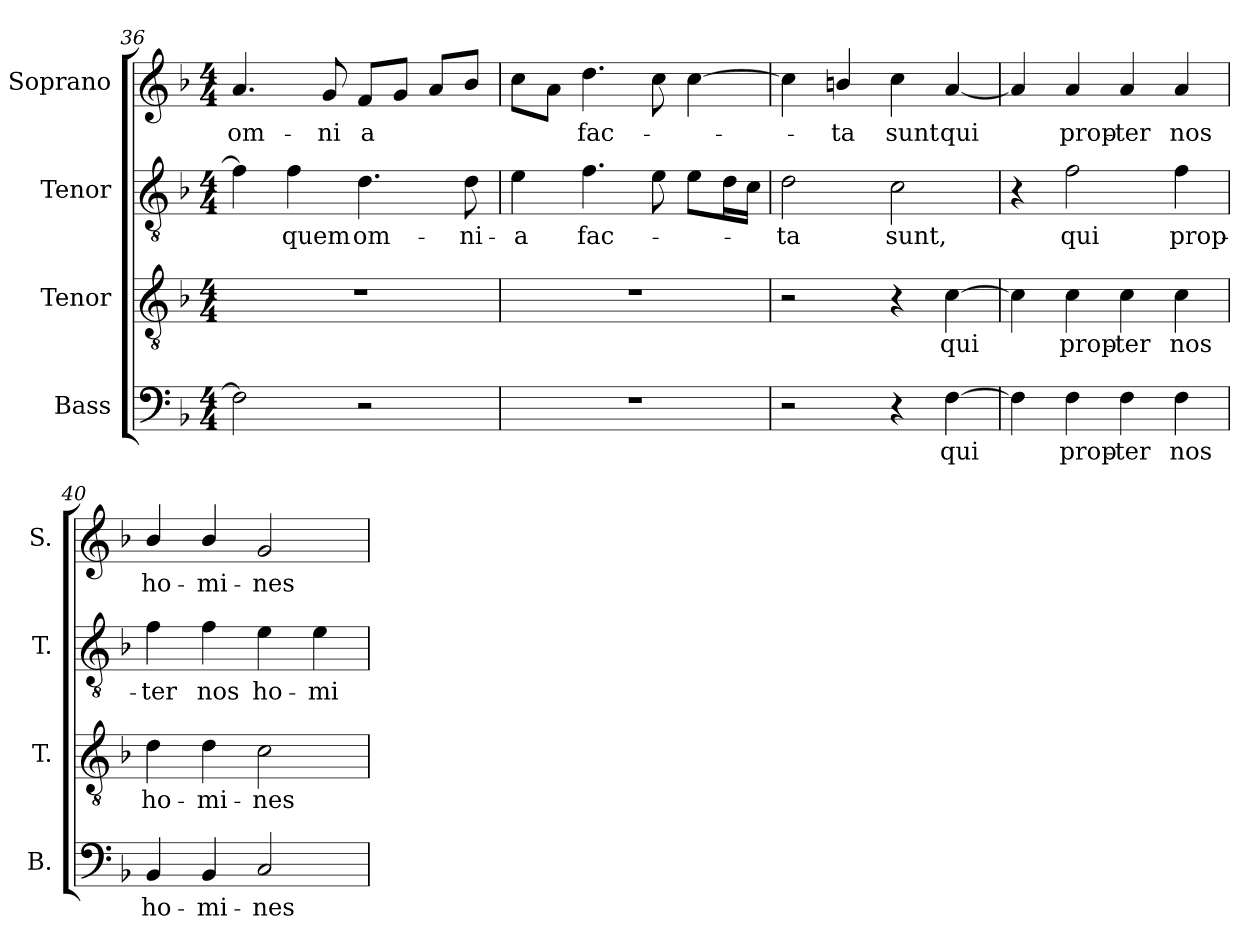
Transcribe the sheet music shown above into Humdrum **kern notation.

**kern	**text	**kern	**text	**kern	**text	**kern	**text
*part4	*part4	*part3	*part3	*part2	*part2	*part1	*part1
*staff4	*staff4	*staff3	*staff3	*staff2	*staff2	*staff1	*staff1
*I"Bass	*	*I"Tenor	*	*I"Tenor	*	*I"Soprano	*
*I'B.	*	*I'T.	*	*I'T.	*	*I'S.	*
!!LO:PB:g=z
*clefF4	*	*clefGv2	*	*clefGv2	*	*clefG2	*
*	*	*ITrd7c12	*	*ITrd7c12	*	*	*
*k[b-]	*	*k[b-]	*	*k[b-]	*	*k[b-]	*
*F:	*	*F:	*	*F:	*	*F:	*
*M4/4	*	*M4/4	*	*M4/4	*	*M4/4	*
=36	=36	=36	=36	=36	=36	=36	=36
!	!	!	!	!	!	!	!LO:LY:b:color=#000000
2Fi\]	.	1r	.	4Fi\]	.	4.ai/	om-
!	!	!	!	!	!LO:LY:b:color=#000000	!	!
.	.	.	.	4Fi\	quem	.	.
!	!	!	!	!	!	!	!LO:LY:b:color=#000000
.	.	.	.	.	.	8gi/	-ni
!	!	!	!	!	!LO:LY:b:color=#000000	!	!
!	!	!	!	!	!	!	!LO:LY:b:color=#000000
2r	.	.	.	4.Di\	om-	8fi/L	a
.	.	.	.	.	.	8gi/J	.
.	.	.	.	.	.	8ai/L	.
!	!	!	!	!	!LO:LY:b:color=#000000	!	!
.	.	.	.	8Di\	-ni-	8b-i/J	.
=37	=37	=37	=37	=37	=37	=37	=37
!	!	!	!	!	!LO:LY:b:color=#000000	!	!
1r	.	1r	.	4Ei\	-a	8cci\L	.
.	.	.	.	.	.	8ai\J	.
!	!	!	!	!	!LO:LY:b:color=#000000	!	!
!	!	!	!	!	!	!	!LO:LY:b:color=#000000
.	.	.	.	4.Fi\	fac-	4.ddi\	fac-
.	.	.	.	8Ei\	.	8cci\	.
.	.	.	.	8Ei\L	.	[4cci\	.
.	.	.	.	16Di\L	.	.	.
.	.	.	.	16Ci\JJ	.	.	.
=38	=38	=38	=38	=38	=38	=38	=38
!	!	!	!	!	!LO:LY:b:color=#000000	!	!
2r	.	2r	.	2Di\	-ta	4cci\]	.
!	!	!	!	!	!	!	!LO:LY:b:color=#000000
.	.	.	.	.	.	4bi/	-ta
!	!	!	!	!	!LO:LY:b:color=#000000	!	!
!	!	!	!	!	!	!	!LO:LY:b:color=#000000
4r	.	4r	.	2Ci\	sunt,	4cci\	sunt
!	!LO:LY:b:color=#000000	!	!	!	!	!	!
!	!	!	!LO:LY:b:color=#000000	!	!	!	!
!	!	!	!	!	!	!	!LO:LY:b:color=#000000
[4Fi\	qui	[4Ci\	qui	.	.	[4ai/	qui
=39	=39	=39	=39	=39	=39	=39	=39
4Fi\]	.	4Ci\]	.	4r	.	4ai/]	.
!	!LO:LY:b:color=#000000	!	!	!	!	!	!
!	!	!	!LO:LY:b:color=#000000	!	!	!	!
!	!	!	!	!	!LO:LY:b:color=#000000	!	!
!	!	!	!	!	!	!	!LO:LY:b:color=#000000
4Fi\	prop-	4Ci\	prop-	2Fi\	qui	4ai/	prop-
!	!LO:LY:b:color=#000000	!	!	!	!	!	!
!	!	!	!LO:LY:b:color=#000000	!	!	!	!
!	!	!	!	!	!	!	!LO:LY:b:color=#000000
4Fi\	-ter	4Ci\	-ter	.	.	4ai/	-ter
!	!LO:LY:b:color=#000000	!	!	!	!	!	!
!	!	!	!LO:LY:b:color=#000000	!	!	!	!
!	!	!	!	!	!LO:LY:b:color=#000000	!	!
!	!	!	!	!	!	!	!LO:LY:b:color=#000000
4Fi\	nos	4Ci\	nos	4Fi\	prop-	4ai/	nos
=40	=40	=40	=40	=40	=40	=40	=40
!	!LO:LY:b:color=#000000	!	!	!	!	!	!
!	!	!	!LO:LY:b:color=#000000	!	!	!	!
!	!	!	!	!	!LO:LY:b:color=#000000	!	!
!	!	!	!	!	!	!	!LO:LY:b:color=#000000
4BB-i/	ho-	4Di\	ho-	4Fi\	-ter	4b-i/	ho-
!	!LO:LY:b:color=#000000	!	!	!	!	!	!
!	!	!	!LO:LY:b:color=#000000	!	!	!	!
!	!	!	!	!	!LO:LY:b:color=#000000	!	!
!	!	!	!	!	!	!	!LO:LY:b:color=#000000
4BB-i/	-mi-	4Di\	-mi-	4Fi\	nos	4b-i/	-mi-
!	!LO:LY:b:color=#000000	!	!	!	!	!	!
!	!	!	!LO:LY:b:color=#000000	!	!	!	!
!	!	!	!	!	!LO:LY:b:color=#000000	!	!
!	!	!	!	!	!	!	!LO:LY:b:color=#000000
2Ci/	-nes	2Ci\	-nes	4Ei\	ho-	2gi/	-nes
!	!	!	!	!	!LO:LY:b:color=#000000	!	!
.	.	.	.	4Ei\	-mi-	.	.
=	=	=	=	=	=	=	=
*-	*-	*-	*-	*-	*-	*-	*-
